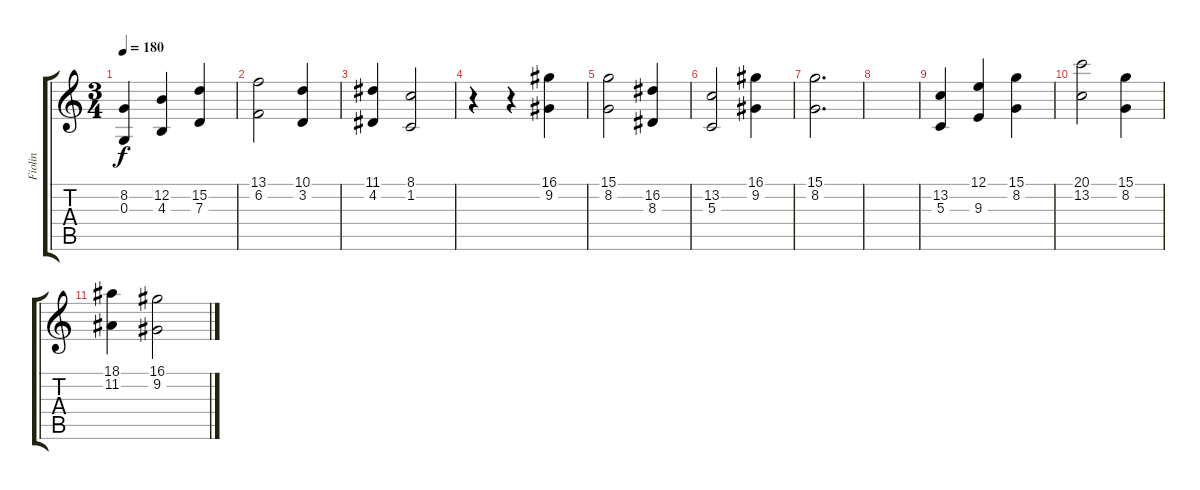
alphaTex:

\track ("Fiolin" "Fiolin") {instrument stringensemble1}
\staff {score tabs}
\tuning (E4 B3 G3 D3 A2 E2) {hide}
\ts (3 4)
\tempo 180
\clef g2
\ks c
(8.2 0.3).4{dy f} (12.2 4.3).4 (15.2 7.3).4 |
(13.1 6.2).2 (10.1 3.2).4 |
(11.1 4.2).4 (8.1 1.2).2 |
r.4 r.4 (16.1 9.2).4 |
(15.1 8.2).2 (16.2 8.3).4 |
(13.2 5.3).2 (16.1 9.2).4 |
(15.1 8.2).2{d} |
|
(13.2 5.3).4 (12.1 9.3).4 (15.1 8.2).4 |
(20.1 13.2).2 (15.1 8.2).4 |
(18.1 11.2).4 (16.1 9.2).2
